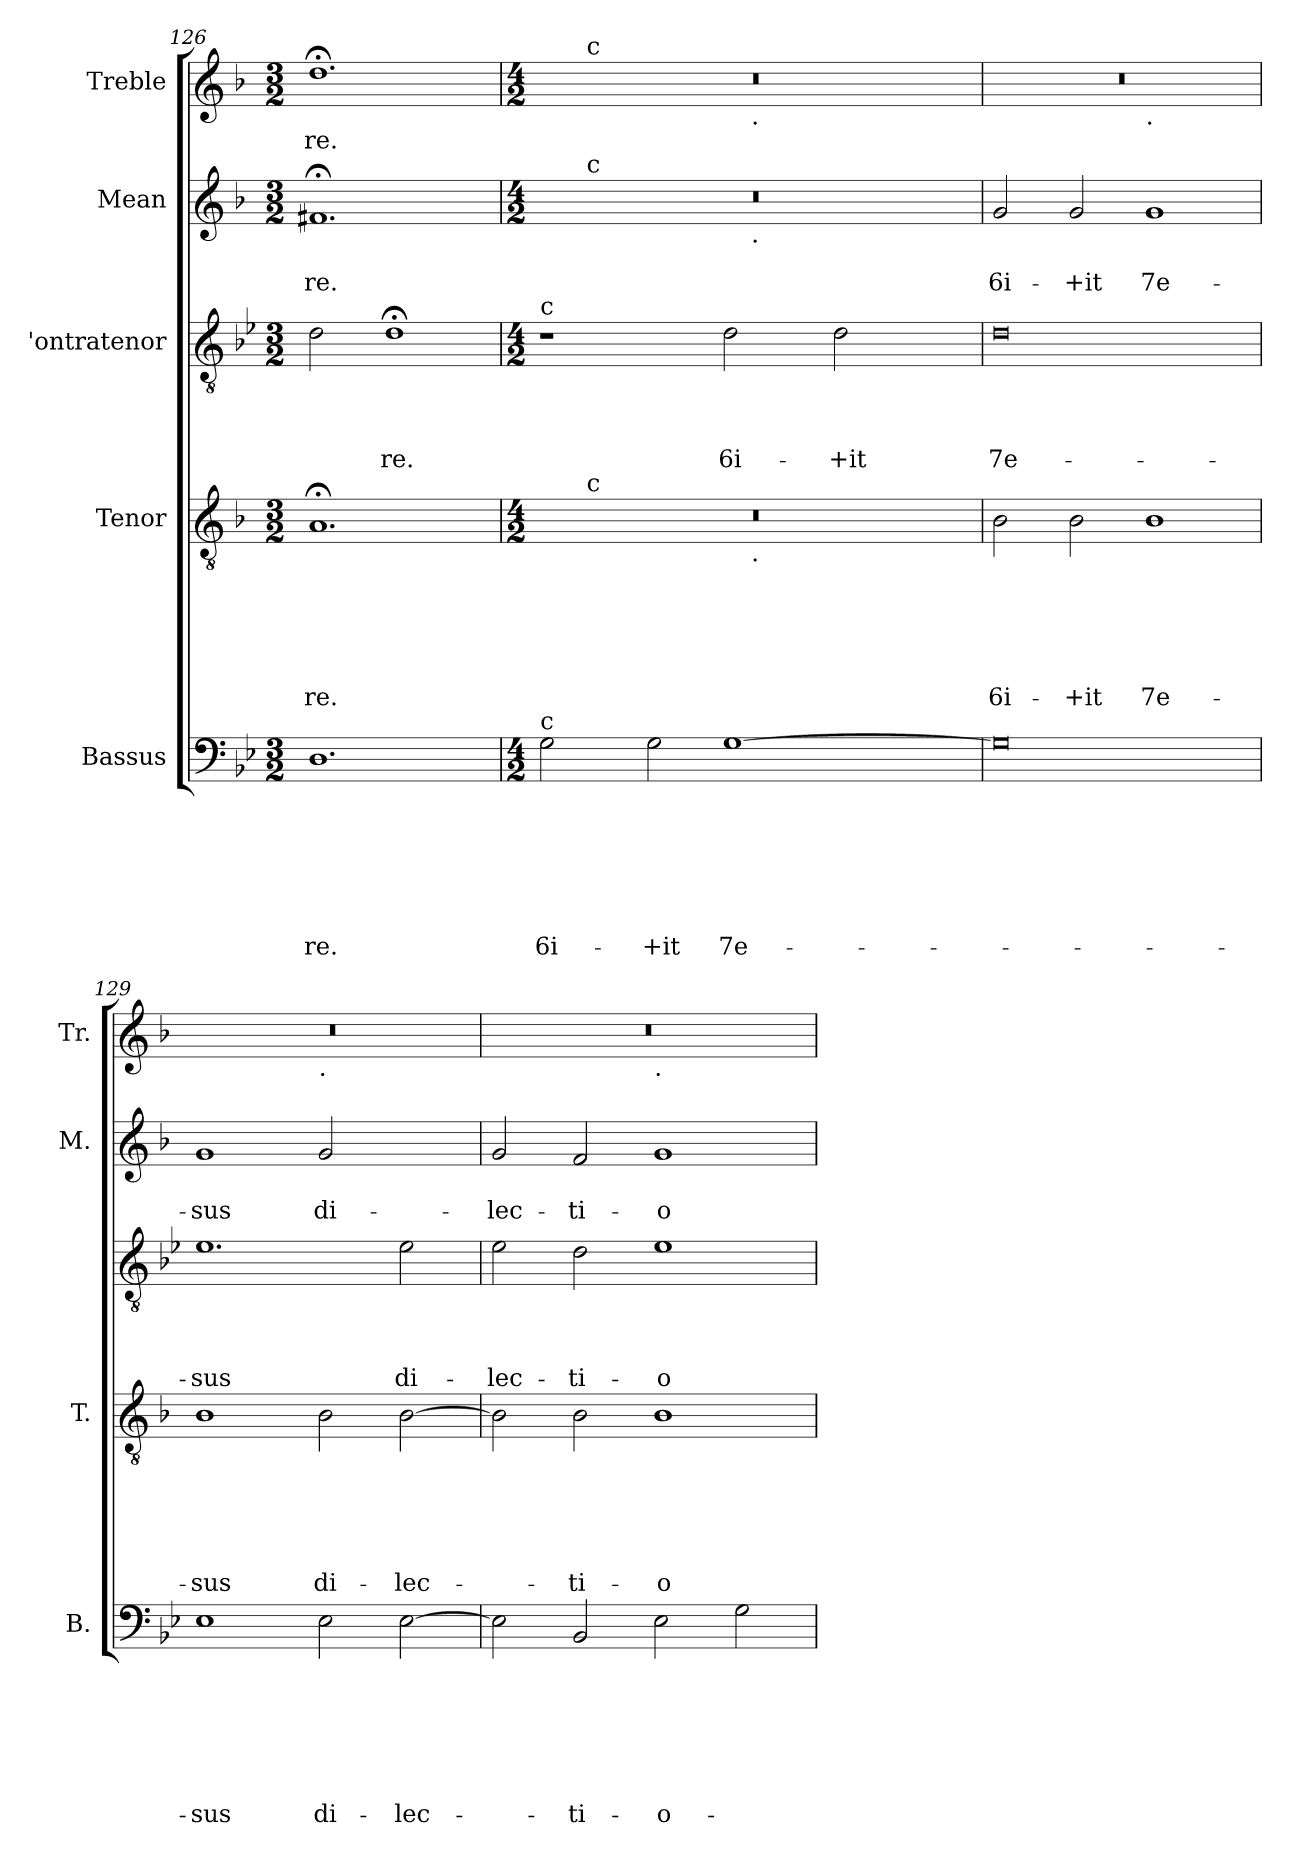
**kern	**text	**text	**text	**text	**text	**text	**text	**kern	**text	**text	**text	**text	**text	**text	**kern	**text	**text	**text	**text	**kern	**text	**text	**kern	**text
*part5	*part5	*part5	*part5	*part5	*part5	*part5	*part5	*part4	*part4	*part4	*part4	*part4	*part4	*part4	*part3	*part3	*part3	*part3	*part3	*part2	*part2	*part2	*part1	*part1
*staff5	*staff5	*staff5	*staff5	*staff5	*staff5	*staff5	*staff5	*staff4	*staff4	*staff4	*staff4	*staff4	*staff4	*staff4	*staff3	*staff3	*staff3	*staff3	*staff3	*staff2	*staff2	*staff2	*staff1	*staff1
*I"Bassus	*	*	*	*	*	*	*	*I"Tenor	*	*	*	*	*	*	*I"'ontratenor	*	*	*	*	*I"Mean	*	*	*I"Treble	*
*I'B.	*	*	*	*	*	*	*	*I'T.	*	*	*	*	*	*	*	*	*	*	*	*I'M.	*	*	*I'Tr.	*
*clefF4	*	*	*	*	*	*	*	*clefGv2	*	*	*	*	*	*	*clefGv2	*	*	*	*	*clefG2	*	*	*clefG2	*
*	*	*	*	*	*	*	*	*ITrd-3c-5	*	*	*	*	*	*	*	*	*	*	*	*ITrd-3c-5	*	*	*ITrd-3c-5	*
*k[b-e-]	*	*	*	*	*	*	*	*k[b-e-]	*	*	*	*	*	*	*k[b-e-]	*	*	*	*	*k[b-e-]	*	*	*k[b-e-]	*
*B-:	*	*	*	*	*	*	*	*B-:	*	*	*	*	*	*	*B-:	*	*	*	*	*B-:	*	*	*B-:	*
*M3/2	*	*	*	*	*	*	*	*M3/2	*	*	*	*	*	*	*M3/2	*	*	*	*	*M3/2	*	*	*M3/2	*
=126	=126	=126	=126	=126	=126	=126	=126	=126	=126	=126	=126	=126	=126	=126	=126	=126	=126	=126	=126	=126	=126	=126	=126	=126
!	!	!	!	!	!	!	!LO:LY:b	!	!	!	!	!	!	!LO:LY:b	!	!	!	!	!	!	!	!LO:LY:b	!	!LO:LY:b
1.D	.	.	.	.	.	.	-re.	1.d;	.	.	.	.	.	-re.	2d\	.	.	.	.	1.bn;	.	-re.	1.gg;<	-re.
!	!	!	!	!	!	!	!	!	!	!	!	!	!	!	!	!	!	!	!LO:LY:b	!	!	!	!	!
.	.	.	.	.	.	.	.	.	.	.	.	.	.	.	1d;<	.	.	.	-re.	.	.	.	.	.
!!LO:LB:g=z
=127	=127	=127	=127	=127	=127	=127	=127	=127	=127	=127	=127	=127	=127	=127	=127	=127	=127	=127	=127	=127	=127	=127	=127	=127
*M4/2	*	*	*	*	*	*	*	*M4/2	*	*	*	*	*	*	*M4/2	*	*	*	*	*M4/2	*	*	*M4/2	*
!	!	!	!	!	!	!	!	!	!	!	!	!	!	!	!	!	!	!	!	!	!	!	!LO:TX:a:i:t=+-,	!
!	!	!	!	!	!	!	!	!	!	!	!	!	!	!	!LO:TX:a:t=c	!	!	!	!	!	!	!	!	!
!LO:TX:a:t=c	!	!	!	!	!	!	!	!	!	!	!	!	!	!	!	!	!	!	!	!	!	!	!	!
!	!	!	!	!	!	!	!LO:LY:b	!	!	!	!	!	!	!	!	!	!	!	!	!	!	!	!	!
*	*	*	*	*	*	*	*	*^	*	*	*	*	*	*	*	*	*	*	*	*^	*	*	*^	*
*	*	*	*	*	*	*	*	*	*^	*	*	*	*	*	*	*	*	*	*	*	*	*^	*	*	*	*^	*
2G\	.	.	.	.	.	.	6i-	0r	8ryy	1ryy	.	.	.	.	.	.	1r	.	.	.	.	0r	8ryy	1ryy	.	.	0r	8ryy	1ryy	.
.	.	.	.	.	.	.	.	.	32ryy	.	.	.	.	.	.	.	.	.	.	.	.	.	32ryy	.	.	.	.	32ryy	.	.
!	!	!	!	!	!	!	!	!	!	!	!	!	!	!	!	!	!	!	!	!	!	!	!	!	!	!	!	!LO:TX:a:t=c	!	!
!	!	!	!	!	!	!	!	!	!	!	!	!	!	!	!	!	!	!	!	!	!	!	!LO:TX:a:t=c	!	!	!	!	!	!	!
!	!	!	!	!	!	!	!	!	!LO:TX:a:t=c	!	!	!	!	!	!	!	!	!	!	!	!	!	!	!	!	!	!	!	!	!
.	.	.	.	.	.	.	.	.	1ryy	.	.	.	.	.	.	.	.	.	.	.	.	.	1ryy	.	.	.	.	1ryy	.	.
!	!	!	!	!	!	!	!LO:LY:b	!	!	!	!	!	!	!	!	!	!	!	!	!	!	!	!	!	!	!	!	!	!	!
2G\	.	.	.	.	.	.	-+it	.	.	.	.	.	.	.	.	.	.	.	.	.	.	.	.	.	.	.	.	.	.	.
!	!	!	!	!	!	!	!LO:LY:b	!	!	!	!	!	!	!	!	!	!	!	!	!	!LO:LY:b	!	!	!	!	!	!	!	!	!
[>1G	.	.	.	.	.	.	7e-	.	.	16.ryy	.	.	.	.	.	.	2d\	.	.	.	6i-	.	.	16.ryy	.	.	.	.	16.ryy	.
!	!	!	!	!	!	!	!	!	!	!	!	!	!	!	!	!	!	!	!	!	!	!	!	!	!	!	!	!	!LO:TX:b:t=.	!
!	!	!	!	!	!	!	!	!	!	!	!	!	!	!	!	!	!	!	!	!	!	!	!	!LO:TX:b:t=.	!	!	!	!	!	!
!	!	!	!	!	!	!	!	!	!	!LO:TX:b:t=.	!	!	!	!	!	!	!	!	!	!	!	!	!	!	!	!	!	!	!	!
.	.	.	.	.	.	.	.	.	.	2ryy	.	.	.	.	.	.	.	.	.	.	.	.	.	2ryy	.	.	.	.	2ryy	.
.	.	.	.	.	.	.	.	.	2ryy	.	.	.	.	.	.	.	.	.	.	.	.	.	2ryy	.	.	.	.	2ryy	.	.
!	!	!	!	!	!	!	!	!	!	!	!	!	!	!	!	!	!	!	!	!	!LO:LY:b	!	!	!	!	!	!	!	!	!
.	.	.	.	.	.	.	.	.	.	.	.	.	.	.	.	.	2d\	.	.	.	-+it	.	.	.	.	.	.	.	.	.
.	.	.	.	.	.	.	.	.	.	4ryy	.	.	.	.	.	.	.	.	.	.	.	.	.	4ryy	.	.	.	.	4ryy	.
.	.	.	.	.	.	.	.	.	4ryy	.	.	.	.	.	.	.	.	.	.	.	.	.	4ryy	.	.	.	.	4ryy	.	.
.	.	.	.	.	.	.	.	.	.	8ryy	.	.	.	.	.	.	.	.	.	.	.	.	.	8ryy	.	.	.	.	8ryy	.
.	.	.	.	.	.	.	.	.	16.ryy	.	.	.	.	.	.	.	.	.	.	.	.	.	16.ryy	.	.	.	.	16.ryy	.	.
.	.	.	.	.	.	.	.	.	.	32ryy	.	.	.	.	.	.	.	.	.	.	.	.	.	32ryy	.	.	.	.	32ryy	.
=128	=128	=128	=128	=128	=128	=128	=128	=128	=128	=128	=128	=128	=128	=128	=128	=128	=128	=128	=128	=128	=128	=128	=128	=128	=128	=128	=128	=128	=128	=128
!	!	!	!	!	!	!	!	!	!	!	!	!	!	!	!	!LO:LY:b	!	!	!	!	!LO:LY:b:rj	!	!	!	!	!LO:LY:b	!	!	!	!
*	*	*	*	*	*	*	*	*	*	*	*	*	*	*	*	*	*	*	*	*	*	*v	*v	*v	*	*	*	*	*	*
*	*	*	*	*	*	*	*	*v	*v	*v	*	*	*	*	*	*	*	*	*	*	*	*	*	*	*	*v	*v	*
0G]	.	.	.	.	.	.	.	2e-\	.	.	.	.	.	6i-	0d	.	.	.	7e-	2cc/	.	6i-	0r	1ryy	.
!	!	!	!	!	!	!	!	!	!	!	!	!	!	!LO:LY:b	!	!	!	!	!	!	!	!LO:LY:b	!	!	!
.	.	.	.	.	.	.	.	2e-\	.	.	.	.	.	-+it	.	.	.	.	.	2cc/	.	-+it	.	.	.
!	!	!	!	!	!	!	!	!	!	!	!	!	!	!	!	!	!	!	!	!	!	!	!	!LO:TX:b:t=.	!
!	!	!	!	!	!	!	!	!	!	!	!	!	!	!LO:LY:b	!	!	!	!	!	!	!	!LO:LY:b	!	!	!
.	.	.	.	.	.	.	.	1e-	.	.	.	.	.	7e-	.	.	.	.	.	1cc	.	7e-	.	1ryy	.
=129	=129	=129	=129	=129	=129	=129	=129	=129	=129	=129	=129	=129	=129	=129	=129	=129	=129	=129	=129	=129	=129	=129	=129	=129	=129
!	!	!	!	!	!	!	!LO:LY:b	!	!	!	!	!	!	!LO:LY:b	!	!	!	!	!LO:LY:b	!	!	!LO:LY:b	!	!	!
1E-	.	.	.	.	.	.	-sus	1e-	.	.	.	.	.	-sus	1.e-	.	.	.	-sus	1cc	.	-sus	0r	1ryy	.
!	!	!	!	!	!	!	!	!	!	!	!	!	!	!	!	!	!	!	!	!	!	!	!	!LO:TX:b:t=.	!
!	!	!	!	!	!	!	!LO:LY:b	!	!	!	!	!	!	!LO:LY:b	!	!	!	!	!	!	!	!LO:LY:b	!	!	!
2E-\	.	.	.	.	.	.	di-	2e-\	.	.	.	.	.	di-	.	.	.	.	.	2cc/	.	di-	.	1ryy	.
!	!	!	!	!	!	!	!LO:LY:b	!	!	!	!	!	!	!LO:LY:b	!	!	!	!	!LO:LY:b	!	!	!	!	!	!
[>2E-\	.	.	.	.	.	.	-lec-	[>2e-\	.	.	.	.	.	-lec-	2e-\	.	.	.	di-	2ryy	.	.	.	.	.
=130	=130	=130	=130	=130	=130	=130	=130	=130	=130	=130	=130	=130	=130	=130	=130	=130	=130	=130	=130	=130	=130	=130	=130	=130	=130
!	!	!	!	!	!	!	!	!	!	!	!	!	!	!	!	!	!	!	!LO:LY:b	!	!	!LO:LY:b	!	!	!
2E-\]	.	.	.	.	.	.	.	2e-\]	.	.	.	.	.	.	2e-\	.	.	.	-lec-	2cc/	.	-lec-	0r	1ryy	.
!	!	!	!	!	!	!	!LO:LY:b	!	!	!	!	!	!	!LO:LY:b	!	!	!	!	!LO:LY:b	!	!	!LO:LY:b	!	!	!
2BB-/	.	.	.	.	.	.	-ti-	2e-\	.	.	.	.	.	-ti-	2d\	.	.	.	-ti-	2b-/	.	-ti-	.	.	.
!	!	!	!	!	!	!	!	!	!	!	!	!	!	!	!	!	!	!	!	!	!	!	!	!LO:TX:b:t=.	!
!	!	!	!	!	!	!	!LO:LY:b	!	!	!	!	!	!	!LO:LY:b:rj	!	!	!	!	!LO:LY:b:rj	!	!	!LO:LY:b:rj	!	!	!
2E-\	.	.	.	.	.	.	-o-	1e-	.	.	.	.	.	-o-	1e-	.	.	.	-o-	1cc	.	-o-	.	1ryy	.
2G\	.	.	.	.	.	.	.	.	.	.	.	.	.	.	.	.	.	.	.	.	.	.	.	.	.
*	*	*	*	*	*	*	*	*	*	*	*	*	*	*	*	*	*	*	*	*	*	*	*v	*v	*
=	=	=	=	=	=	=	=	=	=	=	=	=	=	=	=	=	=	=	=	=	=	=	=	=
*-	*-	*-	*-	*-	*-	*-	*-	*-	*-	*-	*-	*-	*-	*-	*-	*-	*-	*-	*-	*-	*-	*-	*-	*-
